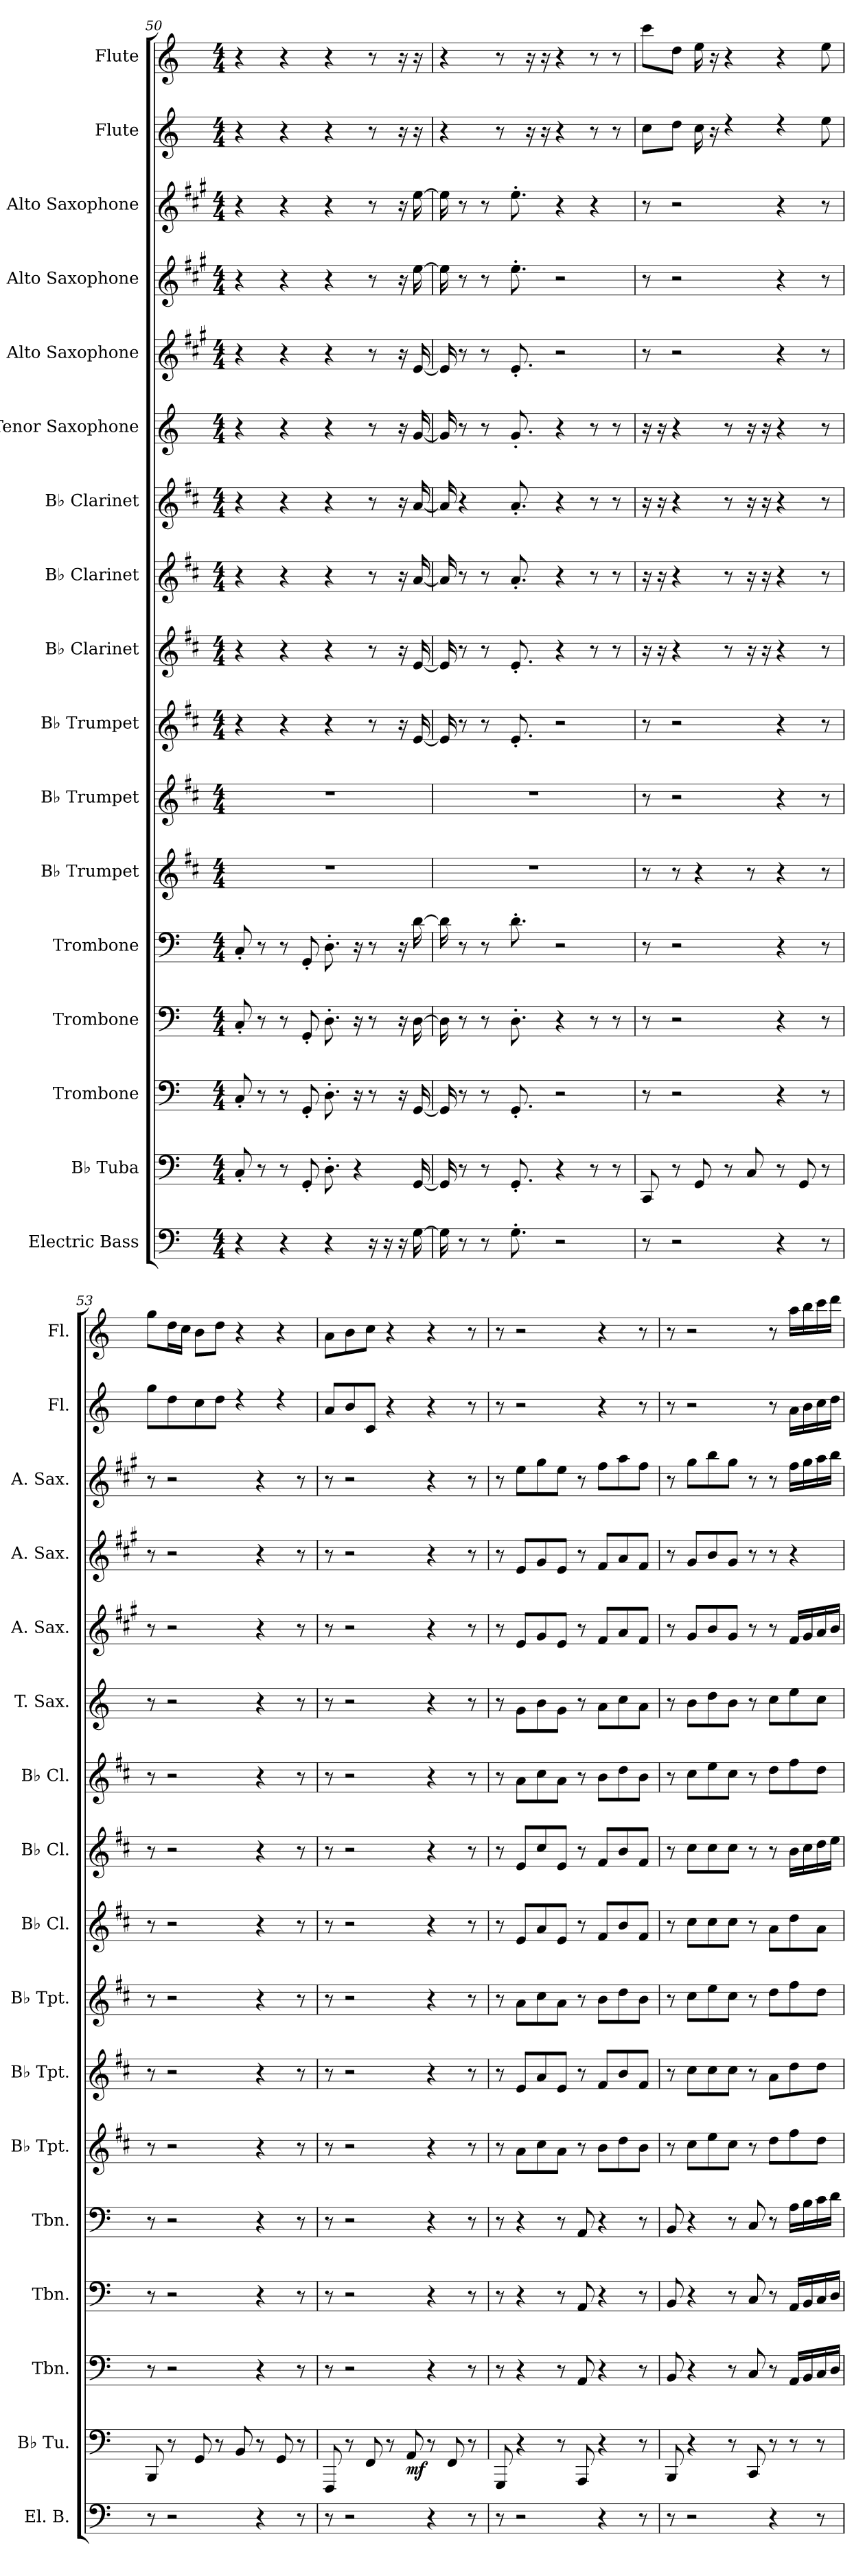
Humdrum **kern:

**kern	**kern	**dynam	**kern	**kern	**kern	**kern	**kern	**kern	**kern	**kern	**kern	**kern	**kern	**kern	**kern	**kern	**kern
*part17	*part16	*part16	*part15	*part14	*part13	*part12	*part11	*part10	*part9	*part8	*part7	*part6	*part5	*part4	*part3	*part2	*part1
*staff17	*staff16	*staff16	*staff15	*staff14	*staff13	*staff12	*staff11	*staff10	*staff9	*staff8	*staff7	*staff6	*staff5	*staff4	*staff3	*staff2	*staff1
*I"Electric Bass	*I"B♭ Tuba	*	*I"Trombone	*I"Trombone	*I"Trombone	*I"B♭ Trumpet	*I"B♭ Trumpet	*I"B♭ Trumpet	*I"B♭ Clarinet	*I"B♭ Clarinet	*I"B♭ Clarinet	*I"Tenor Saxophone	*I"Alto Saxophone	*I"Alto Saxophone	*I"Alto Saxophone	*I"Flute	*I"Flute
*I'El. B.	*I'B♭ Tu.	*	*I'Tbn.	*I'Tbn.	*I'Tbn.	*I'B♭ Tpt.	*I'B♭ Tpt.	*I'B♭ Tpt.	*I'B♭ Cl.	*I'B♭ Cl.	*I'B♭ Cl.	*I'T. Sax.	*I'A. Sax.	*I'A. Sax.	*I'A. Sax.	*I'Fl.	*I'Fl.
!!LO:PB:g=z
*clefF4	*clefF4	*	*clefF4	*clefF4	*clefF4	*clefG2	*clefG2	*clefG2	*clefG2	*clefG2	*clefG2	*clefG2	*clefG2	*clefG2	*clefG2	*clefG2	*clefG2
*ITrd7c12	*	*	*	*	*	*ITrd1c2	*ITrd1c2	*ITrd1c2	*ITrd1c2	*ITrd1c2	*ITrd1c2	*ITrd8c14	*ITrd5c9	*ITrd5c9	*ITrd5c9	*	*
*k[]	*k[]	*	*k[]	*k[]	*k[]	*k[]	*k[]	*k[]	*k[]	*k[]	*k[]	*k[]	*k[]	*k[]	*k[]	*k[]	*k[]
*M4/4	*M4/4	*	*M4/4	*M4/4	*M4/4	*M4/4	*M4/4	*M4/4	*M4/4	*M4/4	*M4/4	*M4/4	*M4/4	*M4/4	*M4/4	*M4/4	*M4/4
=50	=50	=50	=50	=50	=50	=50	=50	=50	=50	=50	=50	=50	=50	=50	=50	=50	=50
4r	8C'/	.	8C'/	8C'/	8C'/	1r	1r	4r	4r	4r	4r	4r	4r	4r	4r	4r	4r
.	8r	.	8r	8r	8r	.	.	.	.	.	.	.	.	.	.	.	.
4r	8r	.	8r	8r	8r	.	.	4r	4r	4r	4r	4r	4r	4r	4r	4r	4r
.	8GG'/	.	8GG'/	8GG'/	8GG'/	.	.	.	.	.	.	.	.	.	.	.	.
4r	8.D'\	.	8.D'\	8.D'\	8.D'\	.	.	4r	4r	4r	4r	4r	4r	4r	4r	4r	4r
.	4r	.	16r	16r	16r	.	.	.	.	.	.	.	.	.	.	.	.
16r	.	.	8r	8r	8r	.	.	8r	8r	8r	8r	8r	8r	8r	8r	8r	8r
16r	.	.	.	.	.	.	.	.	.	.	.	.	.	.	.	.	.
16r	.	.	16r	16r	16r	.	.	16r	16r	16r	16r	16r	16r	16r	16r	16r	16r
[16GG\	[16GG/	.	[16GG/	[16D\	[16d\	.	.	[16d/	[16d/	[16g/	[16g/	[16G/	[16G/	[16g\	[16g\	16r	16r
=51	=51	=51	=51	=51	=51	=51	=51	=51	=51	=51	=51	=51	=51	=51	=51	=51	=51
16GG\]	16GG/]	.	16GG/]	16D\]	16d\]	1r	1r	16d/]	16d/]	16g/]	16g/]	16G/]	16G/]	16g\]	16g\]	4r	4r
8r	8r	.	8r	8r	8r	.	.	8r	8r	8r	4r	8r	8r	8r	8r	.	.
8r	8r	.	8r	8r	8r	.	.	8r	8r	8r	.	8r	8r	8r	8r	.	.
.	.	.	.	.	.	.	.	.	.	.	.	.	.	.	.	8r	8r
8.GG'\	8.GG'/	.	8.GG'/	8.D'\	8.d'\	.	.	8.d'/	8.d'/	8.g'/	8.g'/	8.G'/	8.G'/	8.g'\	8.g'\	.	.
.	.	.	.	.	.	.	.	.	.	.	.	.	.	.	.	16r	16r
.	.	.	.	.	.	.	.	.	.	.	.	.	.	.	.	16r	16r
2r	4r	.	2r	4r	2r	.	.	2r	4r	4r	4r	4r	2r	2r	4r	4r	4r
.	8r	.	.	8r	.	.	.	.	8r	8r	8r	8r	.	.	4r	8r	8r
.	8r	.	.	8r	.	.	.	.	8r	8r	8r	8r	.	.	.	8r	8r
=52	=52	=52	=52	=52	=52	=52	=52	=52	=52	=52	=52	=52	=52	=52	=52	=52	=52
*	*	*	*	*	*	*	*	*	*	*	*	*	*	*	*	*	*MM140
8r	8CC/	.	8r	8r	8r	8r	8r	8r	16r	16r	16r	16r	8r	8r	8r	8cc\L	8ccc\L
.	.	.	.	.	.	.	.	.	16r	16r	16r	16r	.	.	.	.	.
2r	8r	.	2r	2r	2r	8r	2r	2r	4r	4r	4r	4r	2r	2r	2r	8dd\J	8dd\J
.	8GG/	.	.	.	.	4r	.	.	.	.	.	.	.	.	.	16cc\	16ee\
.	.	.	.	.	.	.	.	.	.	.	.	.	.	.	.	16r	16r
.	8r	.	.	.	.	.	.	.	8r	8r	8r	8r	.	.	.	4rdd	4r
.	8C/	.	.	.	.	8r	.	.	16r	16r	16r	16r	.	.	.	.	.
.	.	.	.	.	.	.	.	.	16r	16r	16r	16r	.	.	.	.	.
4r	8r	.	4r	4r	4r	4r	4r	4r	4r	4r	4r	4r	4r	4r	4r	4rdd	4r
.	8GG/	.	.	.	.	.	.	.	.	.	.	.	.	.	.	.	.
8r	8r	.	8r	8r	8r	8r	8r	8r	8r	8r	8r	8r	8r	8r	8r	8ee\	8ee\
=53	=53	=53	=53	=53	=53	=53	=53	=53	=53	=53	=53	=53	=53	=53	=53	=53	=53
8r	8BBB/	.	8r	8r	8r	8r	8r	8r	8r	8r	8r	8r	8r	8r	8r	8gg\L	8gg\L
2r	8r	.	2r	2r	2r	2r	2r	2r	2r	2r	2r	2r	2r	2r	2r	8dd\	16dd\L
.	.	.	.	.	.	.	.	.	.	.	.	.	.	.	.	.	16cc\JJ
.	8GG/	.	.	.	.	.	.	.	.	.	.	.	.	.	.	8cc\	8b\L
.	8r	.	.	.	.	.	.	.	.	.	.	.	.	.	.	8dd\J	8dd\J
.	8BB/	.	.	.	.	.	.	.	.	.	.	.	.	.	.	4rdd	4r
4r	8r	.	4r	4r	4r	4r	4r	4r	4r	4r	4r	4r	4r	4r	4r	.	.
.	8GG/	.	.	.	.	.	.	.	.	.	.	.	.	.	.	4rdd	4r
8r	8r	.	8r	8r	8r	8r	8r	8r	8r	8r	8r	8r	8r	8r	8r	.	.
=54	=54	=54	=54	=54	=54	=54	=54	=54	=54	=54	=54	=54	=54	=54	=54	=54	=54
8r	8FFF/	.	8r	8r	8r	8r	8r	8r	8r	8r	8r	8r	8r	8r	8r	8a/L	8a\L
2r	8r	.	2r	2r	2r	2r	2r	2r	2r	2r	2r	2r	2r	2r	2r	8b/	8b\
.	8FF/	.	.	.	.	.	.	.	.	.	.	.	.	.	.	8c/J	8cc\J
.	8r	.	.	.	.	.	.	.	.	.	.	.	.	.	.	4r	4r
!	!	!LO:DY:b	!	!	!	!	!	!	!	!	!	!	!	!	!	!	!
.	8AA/	mf	.	.	.	.	.	.	.	.	.	.	.	.	.	.	.
4r	8r	.	4r	4r	4r	4r	4r	4r	4r	4r	4r	4r	4r	4r	4r	4r	4r
.	8FF/	.	.	.	.	.	.	.	.	.	.	.	.	.	.	.	.
8r	8r	.	8r	8r	8r	8r	8r	8r	8r	8r	8r	8r	8r	8r	8r	8r	8r
!!LO:PB:g=z
=55	=55	=55	=55	=55	=55	=55	=55	=55	=55	=55	=55	=55	=55	=55	=55	=55	=55
8r	8GGG/	.	8r	8r	8r	8r	8r	8r	8r	8r	8r	8r	8r	8r	8r	8r	8r
2r	4r	.	4r	4r	4r	8g\L	8d/L	8g\L	8d/L	8d/L	8g\L	8G\L	8G/L	8G/L	8g\L	2r	2r
.	.	.	.	.	.	8b\	8g/	8b\	8g/	8b/	8b\	8B\	8B/	8B/	8b\	.	.
.	8r	.	8r	8r	8r	8g\J	8d/J	8g\J	8d/J	8d/J	8g\J	8G\J	8G/J	8G/J	8g\J	.	.
.	8AAA/	.	8AA/	8AA/	8AA/	8r	8r	8r	8r	8r	8r	8r	8r	8r	8r	.	.
4r	4r	.	4r	4r	4r	8a\L	8e/L	8a\L	8e/L	8e/L	8a\L	8A\L	8A/L	8A/L	8a\L	4r	4r
.	.	.	.	.	.	8cc\	8a/	8cc\	8a/	8a/	8cc\	8c\	8c/	8c/	8cc\	.	.
8r	8r	.	8r	8r	8r	8a\J	8e/J	8a\J	8e/J	8e/J	8a\J	8A\J	8A/J	8A/J	8a\J	8r	8r
=56	=56	=56	=56	=56	=56	=56	=56	=56	=56	=56	=56	=56	=56	=56	=56	=56	=56
8r	8BBB/	.	8BB/	8BB/	8BB/	8r	8r	8r	8r	8r	8r	8r	8r	8r	8r	8r	8r
2r	4r	.	4r	4r	4r	8b\L	8b\L	8b\L	8b\L	8b\L	8b\L	8B\L	8B/L	8B/L	8b\L	2r	2r
.	.	.	.	.	.	8dd\	8b\	8dd\	8b\	8b\	8dd\	8d\	8d/	8d/	8dd\	.	.
.	8r	.	8r	8r	8r	8b\J	8b\J	8b\J	8b\J	8b\J	8b\J	8B\J	8B/J	8B/J	8b\J	.	.
.	8CC/	.	8C/	8C/	8C/	8r	8r	8r	8r	8r	8r	8r	8r	8r	8r	.	.
4r	8r	.	8r	8r	8r	8cc\L	8g\L	8cc\L	8g\L	8r	8cc\L	8c\L	8r	8r	8r	8r	8r
.	8r	.	16AA/LL	16AA/LL	16A\LL	8ee\	8cc\	8ee\	8cc\	16a\LL	8ee\	8e\	16A/LL	4r	16a\LL	16a\LL	16aa\LL
.	.	.	16BB/	16BB/	16B\	.	.	.	.	16b\	.	.	16B/	.	16b\	16b\	16bb\
8r	8r	.	16C/	16C/	16c\	8cc\J	8cc\J	8cc\J	8g\J	16cc\	8cc\J	8c\J	16c/	.	16cc\	16cc\	16ccc\
.	.	.	16D/JJ	16D/JJ	16d\JJ	.	.	.	.	16dd\JJ	.	.	16d/JJ	.	16dd\JJ	16dd\JJ	16ddd\JJ
=	=	=	=	=	=	=	=	=	=	=	=	=	=	=	=	=	=
*-	*-	*-	*-	*-	*-	*-	*-	*-	*-	*-	*-	*-	*-	*-	*-	*-	*-
